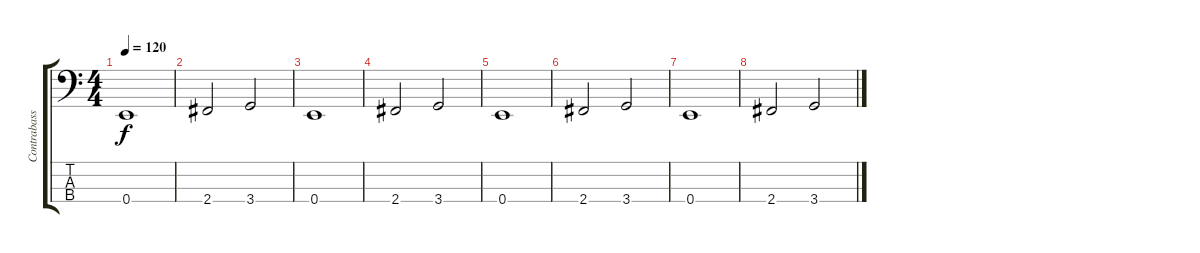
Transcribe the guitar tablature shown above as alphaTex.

\track ("Contrabass" "Contrabass") {instrument contrabass}
\staff {score tabs}
\tuning (G2 D2 A1 E1) {hide}
\ts (4 4)
\tempo 120
\clef f4
\ks c
0.4.1{dy f volume 11} |
2.4.2 3.4.2 |
0.4.1{volume 9} |
2.4.2 3.4.2 |
0.4.1{volume 6} |
2.4.2 3.4.2 |
0.4.1{volume 0} |
2.4.2 3.4.2
